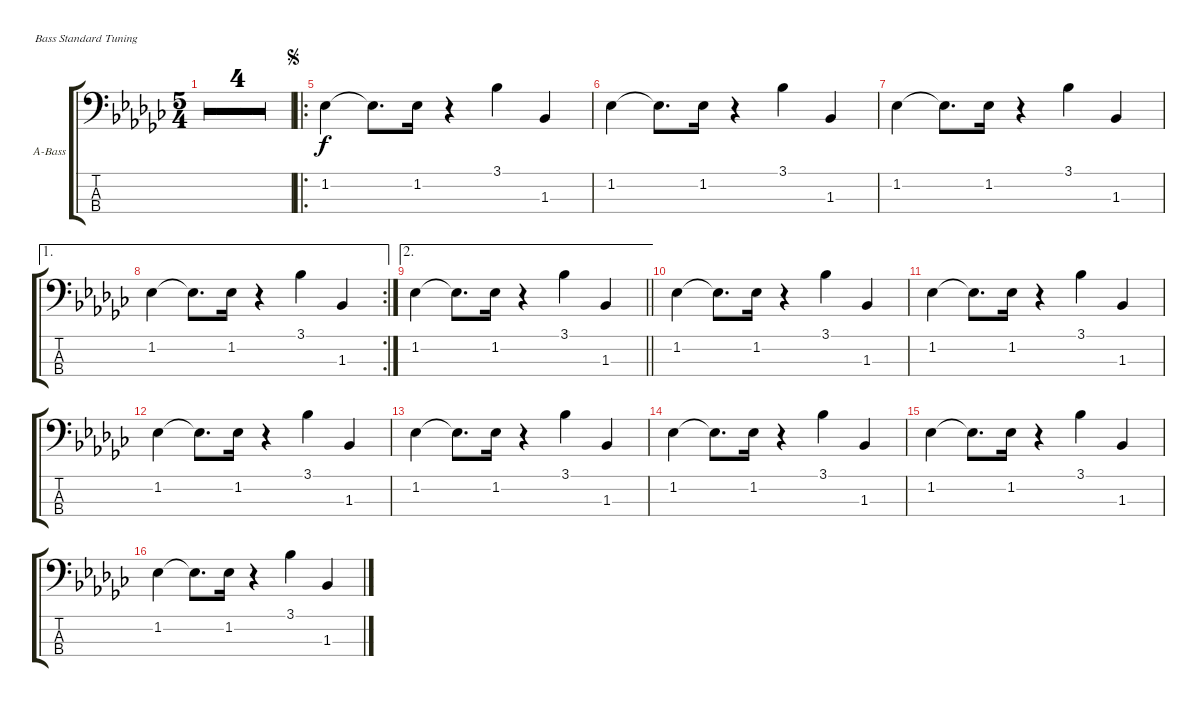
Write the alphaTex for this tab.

\defaultSystemsLayout 4
\bracketExtendMode groupsimilarinstruments
\firstSystemTrackNameOrientation horizontal
\otherSystemsTrackNameOrientation horizontal
\track ("Acoustic Bass" "A-Bass") {multiBarRest instrument acousticbass}
\staff {score tabs}
\tuning (G2 D2 A1 E1)
\ts (5 4)
\tf triplet8th
\tempo 175
\clef f4
\ks ebminor
|
|
|
\barLineRight lightlight
|
\ro
\jump segno
1.2.4 1.2{t}.8{d} 1.2.16 r.4 3.1.4 1.3.4 |
1.2.4 1.2{t}.8{d} 1.2.16 r.4 3.1.4 1.3.4 |
1.2.4 1.2{t}.8{d} 1.2.16 r.4 3.1.4 1.3.4 |
\ae 1
\rc 2
1.2.4 1.2{t}.8{d} 1.2.16 r.4 3.1.4 1.3.4 |
\ae 2
\barLineRight lightlight
1.2.4 1.2{t}.8{d} 1.2.16 r.4 3.1.4 1.3.4 |
1.2.4 1.2{t}.8{d} 1.2.16 r.4 3.1.4 1.3.4 |
1.2.4 1.2{t}.8{d} 1.2.16 r.4 3.1.4 1.3.4 |
1.2.4 1.2{t}.8{d} 1.2.16 r.4 3.1.4 1.3.4 |
1.2.4 1.2{t}.8{d} 1.2.16 r.4 3.1.4 1.3.4 |
1.2.4 1.2{t}.8{d} 1.2.16 r.4 3.1.4 1.3.4 |
1.2.4 1.2{t}.8{d} 1.2.16 r.4 3.1.4 1.3.4 |
1.2.4 1.2{t}.8{d} 1.2.16 r.4 3.1.4 1.3.4
